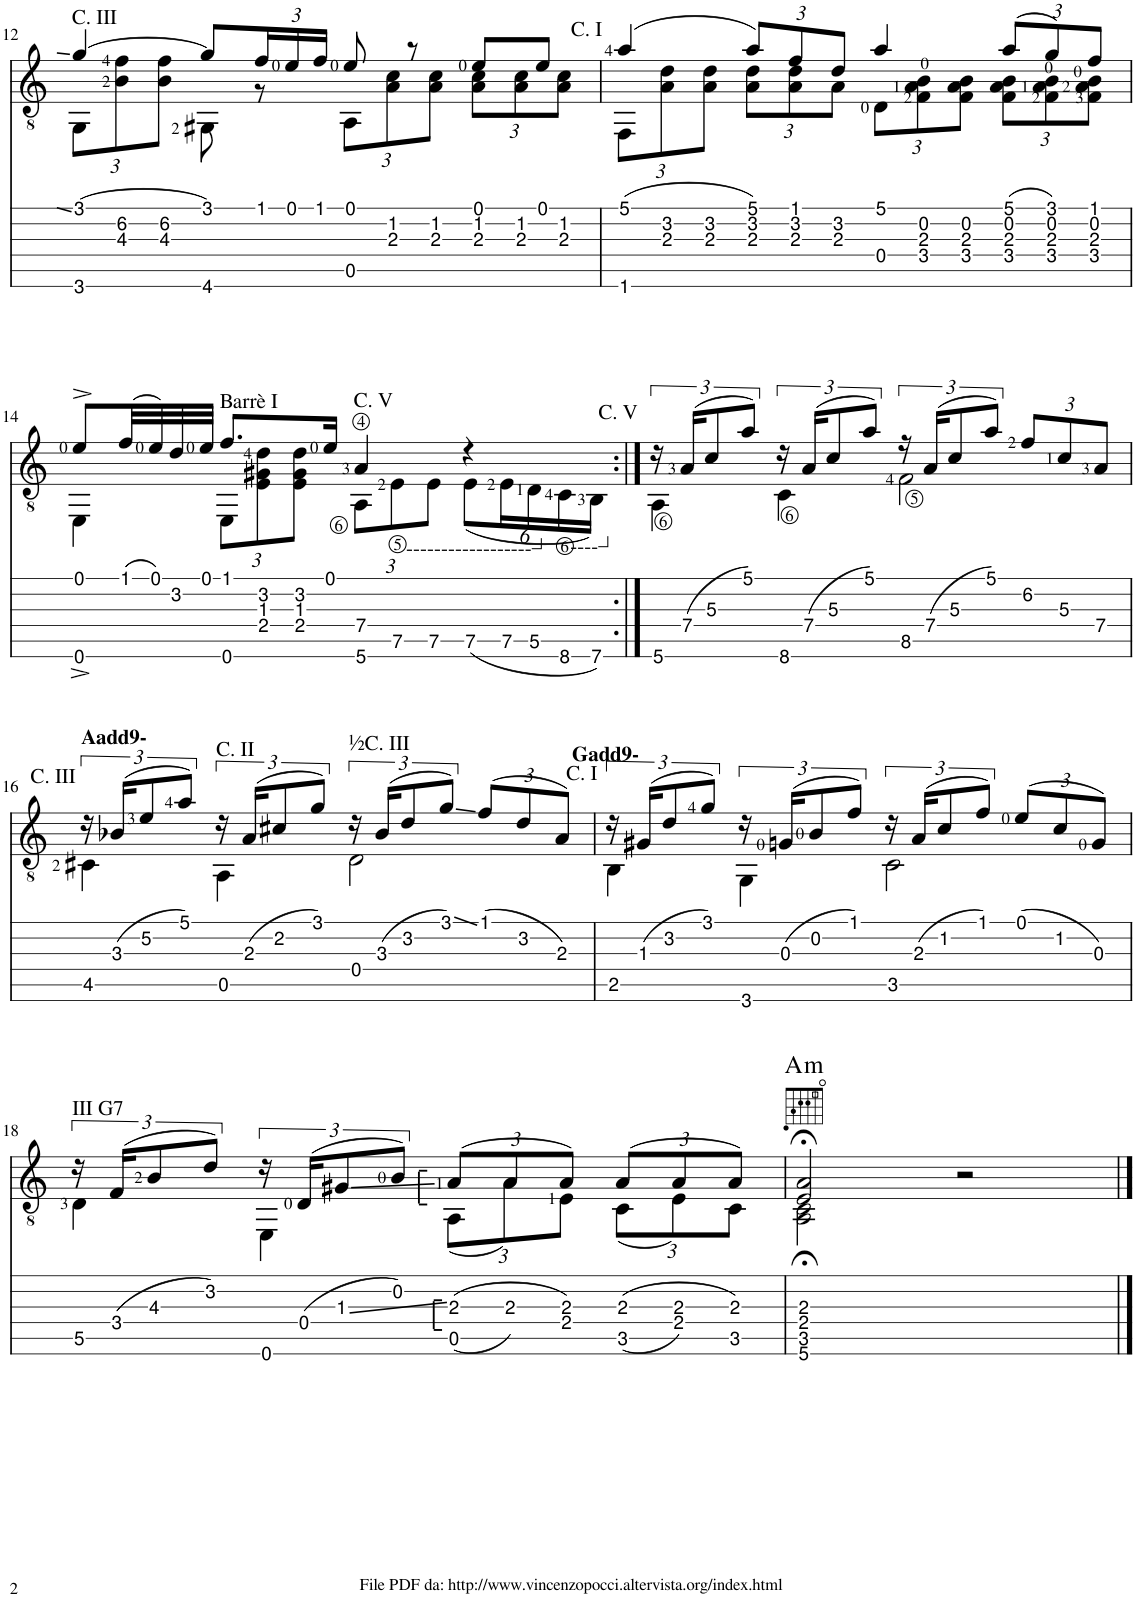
**kern	**kern	**harte
*part1	*part1	*part1
*staff2	*staff1	*
*I"Guitar	*	*
*I'Guit.	*	*
!!LO:PB:g=z
*	*clefGv2	*
*k[]	*k[]	*
*M4/4	*M4/4	*
*met(c)	*met(c)	*
=12	=12	=12
*^	*^	*
*	*Xbrackettup	*	*Xbrackettup	*
!	!	!LO:TX:a:t=C. III	!	!
[4g	12GGL	[4g/	12GG\L	.
.	12B\ 12f\	.	12B\ 12f\	.
.	12B\ 12f\J	.	12B\ 12f\J	.
8gL]	8GG#	8g/L]	8GG#X\	.
24fL	8r	24f/L	8r	.
24e	.	24e/	.	.
24fJJ	.	24f/JJ	.	.
8e	12AAL	8e/	12AA\L	.
.	12A\ 12c\	.	12A\ 12c\	.
8r	.	8r	.	.
.	12A\ 12c\J	.	12A\ 12c\J	.
8eL	12A\ 12c\L	8e/L	12A\ 12c\L	.
.	12A\ 12c\	.	12A\ 12c\	.
8eJ	.	8e/J	.	.
.	12A\ 12c\J	.	12A\ 12c\J	.
=13	=13	=13	=13	=13
!	!	!LO:TX:a:t=C. I	!	!
4a	12FFL	(4a/	12FF\L	.
.	12A\ 12d\	.	12A\ 12d\	.
.	12A\ 12d\J	.	12A\ 12d\J	.
12aL	12A\ 12d\L	12a/L)	12A\ 12d\L	.
12f	12A\ 12d\	12f/	12A\ 12d\	.
12dJ	12AJ	12d/J	12A\J	.
4a	12DL	4a/	12D\L	.
.	12F\ 12A\ 12B\	.	12F\ 12A\ 12B\	.
.	12F\ 12A\ 12B\J	.	12F\ 12A\ 12B\J	.
12aL	12F\ 12A\ 12B\L	(12a/L	12F\ 12A\ 12B\L	.
12g	12F\ 12A\ 12B\	12g/)	12F\ 12A\ 12B\	.
12fJ	12F\ 12A\ 12B\J	12f/J	12F\ 12A\ 12B\J	.
!!LO:LB:g=z	!!
=14	=14	=14	=14	=14
8e^L	4EE	8e^/L	4EE\	.
32fLL	.	(32f/LL	.	.
32e	.	32e/)	.	.
32d	.	32d/	.	.
32eJJJ	.	32e/JJJ	.	.
!	!	!LO:TX:a:t=Barrè I	!	!
8.fL	12EEL	8.f/L	12EE\L	.
.	12E\ 12G#\ 12d\	.	12E\ 12G#X\ 12d\	.
.	12E\ 12G#\ 12d\J	.	12E\ 12G#\ 12d\J	.
16eJk	.	16e/Jk	.	.
!	!	!LO:TX:a:t=C. V	!	!
4A	12AAL	4A/	12AA\L	.
!	!	!	!LO:TX:b:t=------------------┘	!
.	12E	.	12E\	.
.	12EJ	.	12E\J	.
4r	12EL	4r	(12E\L	.
.	24Ek	.	24E\L	.
.	24DL	.	24D\	.
!	!	!	!LO:TX:b:t=----┘	!
.	24C	.	24C\	.
.	24BBJJ	.	24BB\JJ)	.
=15:|!	=15:|!	=15:|!	=15:|!	=15:|!
*	*	*brackettup	*	*
!	!	!LO:TX:a:t=C. V	!	!
24r	4AA	24r	4AA\	.
24AKL	.	(24A/KL	.	.
12c	.	12c/	.	.
12aJ	.	12a/J)	.	.
24r	4C	24r	4C\	.
24AKL	.	(24A/KL	.	.
12c	.	12c/	.	.
12aJ	.	12a/J)	.	.
24r	2F	24r	2F\	.
24AKL	.	(24A/KL	.	.
12c	.	12c/	.	.
12aJ	.	12a/J)	.	.
*	*	*Xbrackettup	*	*
12fL	.	12f/L	.	.
12c	.	12c/	.	.
12AJ	.	12A/J	.	.
!!LO:LB:g=z	!!
=16	=16	=16	=16	=16
*	*	*brackettup	*	*
!	!	!LO:TX:a:t=C. III	!	!
!	!	!LO:TX:a:B:t=Aadd9-	!	!
24r	4C#X	24r	4C#X\	.
24B-XKL	.	(24B-X/KL	.	.
12e	.	12e/	.	.
12aJ	.	12a/J)	.	.
!	!	!LO:TX:a:t=C. II	!	!
24r	4AA	24r	4AA\	.
24AKL	.	(24A/KL	.	.
12c#X	.	12c#X/	.	.
12gJ	.	12g/J)	.	.
!	!	!LO:TX:a:t=½C. III	!	!
24r	2D	24r	2D\	.
24B-KL	.	(24B-/KL	.	.
12d	.	12d/	.	.
12gJ	.	12g/J)	.	.
*	*	*Xbrackettup	*	*
12fL	.	(12f/L	.	.
12d	.	12d/	.	.
12AJ	.	12A/J)	.	.
=17	=17	=17	=17	=17
*	*	*brackettup	*	*
!	!	!LO:TX:a:t=C. I	!	!
!	!	!LO:TX:a:B:t=Gadd9-	!	!
24r	4BB	24r	4BB\	.
24G#XKL	.	(24G#X/KL	.	.
12d	.	12d/	.	.
12gJ	.	12g/J)	.	.
24r	4GG	24r	4GG\	.
24GKL	.	(24Gn/KL	.	.
12B	.	12B/	.	.
12fJ	.	12f/J)	.	.
24r	2C	24r	2C\	.
24AKL	.	(24A/KL	.	.
12c	.	12c/	.	.
12fJ	.	12f/J)	.	.
*	*	*Xbrackettup	*	*
12eL	.	(12e/L	.	.
12c	.	12c/	.	.
12GJ	.	12G/J)	.	.
!!LO:LB:g=z	!!
=18	=18	=18	=18	=18
*	*	*brackettup	*	*
!	!	!LO:TX:a:t=III G7	!	!
24r	4D	24r	4D\	.
24FKL	.	(24F/KL	.	.
12B	.	12B/	.	.
12dJ	.	12d/J)	.	.
24r	4EE	24r	4EE\	.
24DKL	.	(24D/KL	.	.
12G#	.	12G#X/	.	.
12BJ	.	12B/J)	.	.
*	*	*Xbrackettup	*	*
12AL	12AAL	(12A/L	(12AA\L	.
12A	12A	12A/	12A\)	.
12AJ	12EJ	12A/J)	12E\J	.
12AL	12CL	(12A/L	(12C\L	.
12A	12E	12A/	12E\)	.
12AJ	12CJ	12A/J)	12C\J	.
=19	=19	=19	=19	=19
!	!	!	!	!LO:H:kt=m
2E;< 2A;<	2AA 2C	2E/;< 2A/;<	2AA\ 2C\	A:min
2r	2ryy	2r	2ryy	.
*v	*v	*	*	*
*	*v	*v	*
==	==	==
*-	*-	*-
